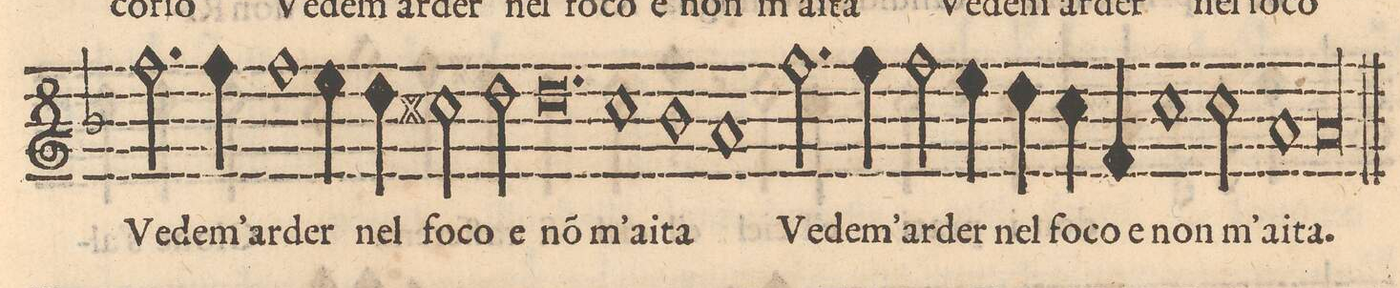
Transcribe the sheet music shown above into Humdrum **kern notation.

**kern	**text
*I"CANTO	*
*clefG2	*
*k[b-]	*
*met(C|)	*
*M4/2	*
2.ff\	Ve-
=41-	=41-
4ff\	-dem'
1ff	ar-
4ee\	-der
4dd\	nel
=42-	=42-
2cc#X\	fo-
2dd\	-co e
0.dd	nõ(n)
=43-	=43-
=44-	=44-
1ccny	m'a-
1b-	-i-
=45-	=45-
1a	-ta
2.ff\	Ve-
4ff\	-dem'
=46-	=46-
2ff\	ar-
4ee\	-der
4dd\	nel
4cc\	fo-
4f/	-co e
1cc\	non
=47-	=47-
2cc\	m'a-
1a	-i-
=48-	=48-
0al	-ta.
==	==
*-	*-
